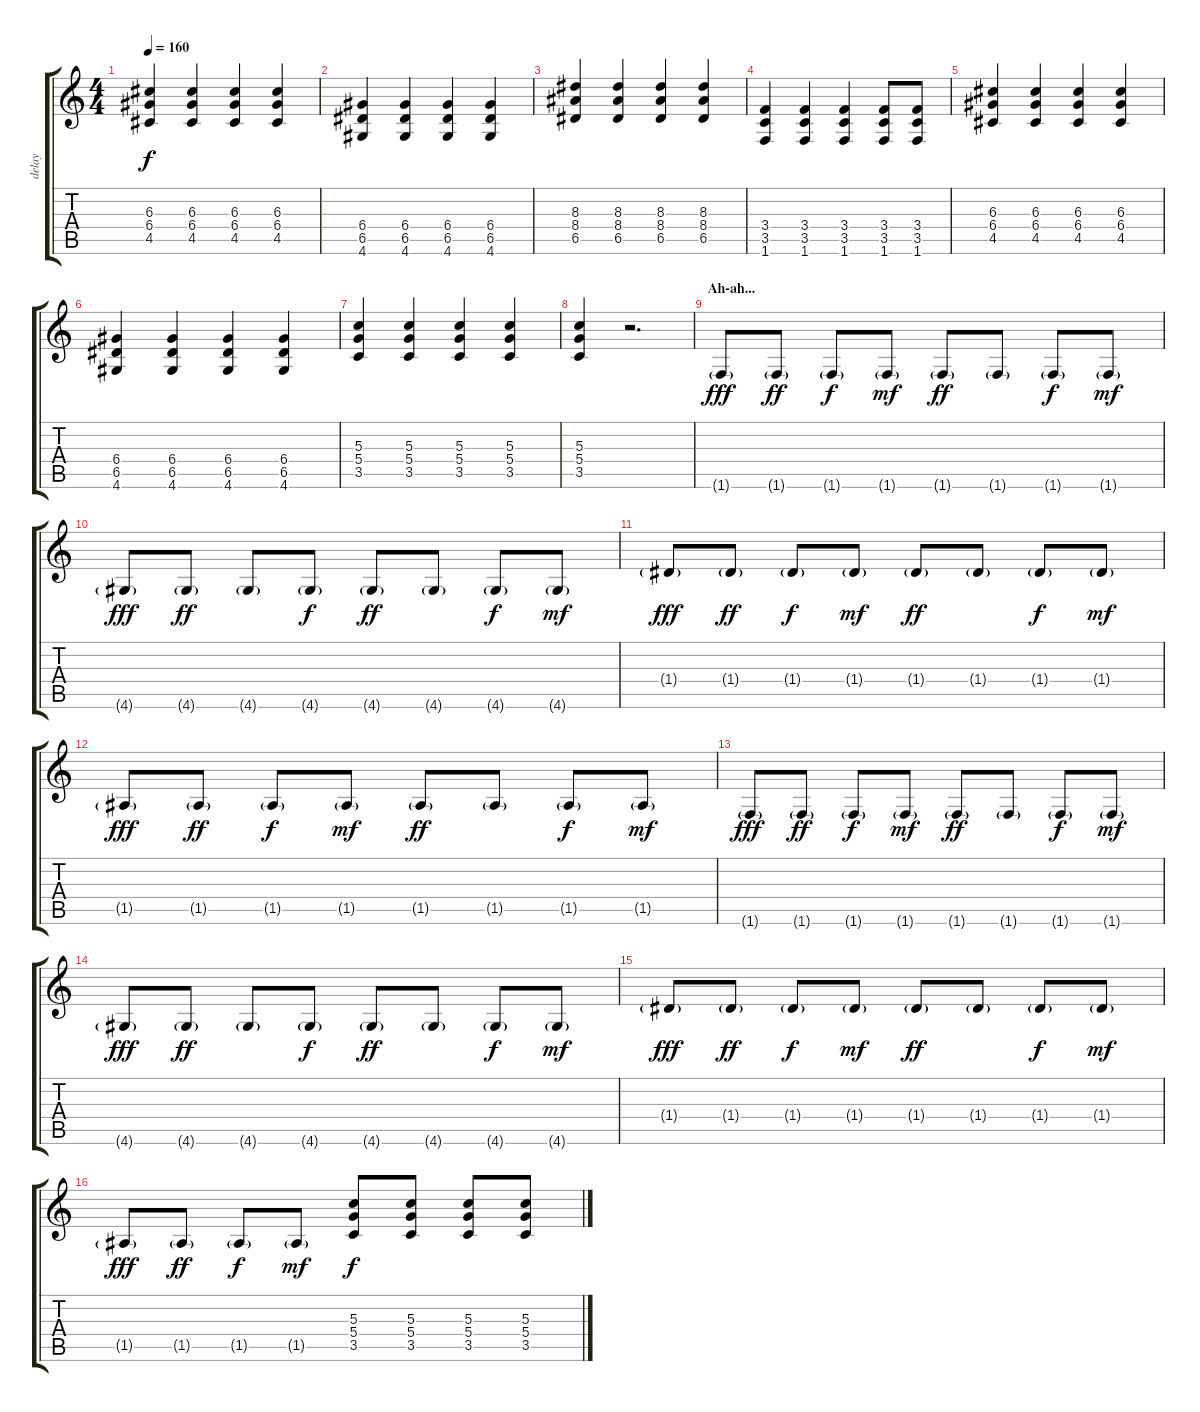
\track ("delay" "delay") {instrument distortionguitar}
\staff {score tabs}
\tuning (E4 B3 G3 D3 A2 E2) {hide}
\ts (4 4)
\tempo 160
\clef g2
\ks c
(6.3 6.4 4.5).4{dy f} (6.3 6.4 4.5).4 (6.3 6.4 4.5).4 (6.3 6.4 4.5).4 |
(6.4 6.5 4.6).4 (6.4 6.5 4.6).4 (6.4 6.5 4.6).4 (6.4 6.5 4.6).4 |
(8.3 8.4 6.5).4 (8.3 8.4 6.5).4 (8.3 8.4 6.5).4 (8.3 8.4 6.5).4 |
(3.4 3.5 1.6).4 (3.4 3.5 1.6).4 (3.4 3.5 1.6).4 (3.4 3.5 1.6).8 (3.4 3.5 1.6).8 |
(6.3 6.4 4.5).4 (6.3 6.4 4.5).4 (6.3 6.4 4.5).4 (6.3 6.4 4.5).4 |
(6.4 6.5 4.6).4 (6.4 6.5 4.6).4 (6.4 6.5 4.6).4 (6.4 6.5 4.6).4 |
(5.3 5.4 3.5).4 (5.3 5.4 3.5).4 (5.3 5.4 3.5).4 (5.3 5.4 3.5).4 |
(5.3 5.4 3.5).4 r.2{d} |
\section ("" "Ah-ah...")
1.6{g}.8{dy fff} 1.6{g}.8{dy ff} 1.6{g}.8{dy f} 1.6{g}.8{dy mf} 1.6{g}.8{dy ff} 1.6{g}.8 1.6{g}.8{dy f} 1.6{g}.8{dy mf} |
4.6{g}.8{dy fff} 4.6{g}.8{dy ff} 4.6{g}.8 4.6{g}.8{dy f} 4.6{g}.8{dy ff} 4.6{g}.8 4.6{g}.8{dy f} 4.6{g}.8{dy mf} |
1.4{g}.8{dy fff} 1.4{g}.8{dy ff} 1.4{g}.8{dy f} 1.4{g}.8{dy mf} 1.4{g}.8{dy ff} 1.4{g}.8 1.4{g}.8{dy f} 1.4{g}.8{dy mf} |
1.5{g}.8{dy fff} 1.5{g}.8{dy ff} 1.5{g}.8{dy f} 1.5{g}.8{dy mf} 1.5{g}.8{dy ff} 1.5{g}.8 1.5{g}.8{dy f} 1.5{g}.8{dy mf} |
1.6{g}.8{dy fff} 1.6{g}.8{dy ff} 1.6{g}.8{dy f} 1.6{g}.8{dy mf} 1.6{g}.8{dy ff} 1.6{g}.8 1.6{g}.8{dy f} 1.6{g}.8{dy mf} |
4.6{g}.8{dy fff} 4.6{g}.8{dy ff} 4.6{g}.8 4.6{g}.8{dy f} 4.6{g}.8{dy ff} 4.6{g}.8 4.6{g}.8{dy f} 4.6{g}.8{dy mf} |
1.4{g}.8{dy fff} 1.4{g}.8{dy ff} 1.4{g}.8{dy f} 1.4{g}.8{dy mf} 1.4{g}.8{dy ff} 1.4{g}.8 1.4{g}.8{dy f} 1.4{g}.8{dy mf} |
1.5{g}.8{dy fff} 1.5{g}.8{dy ff} 1.5{g}.8{dy f} 1.5{g}.8{dy mf} (5.3 5.4 3.5).8{dy f} (5.3 5.4 3.5).8 (5.3 5.4 3.5).8 (5.3 5.4 3.5).8
